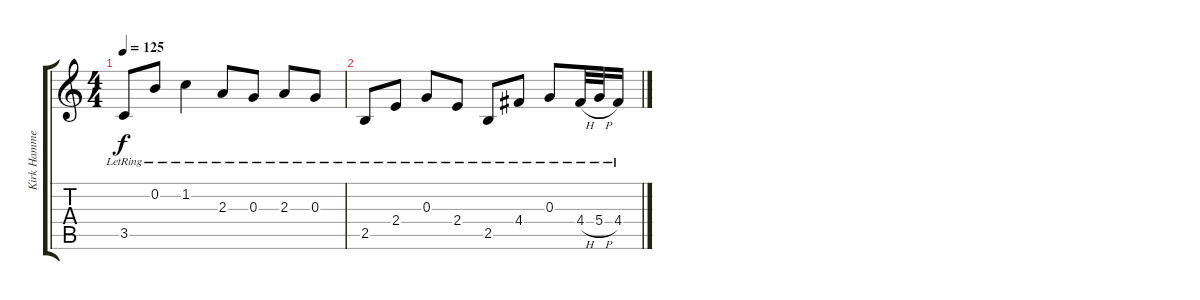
\track ("Kirk Hammet" "Kirk Hamme") {instrument acousticguitarsteel}
\staff {score tabs}
\tuning (E4 B3 G3 D3 A2 E2) {hide}
\ts (4 4)
\tempo 125
\clef g2
\ks c
3.5{lr}.8{dy f} 0.2{lr}.8 1.2{lr}.4 2.3{lr}.8 0.3{lr}.8 2.3{lr}.8 0.3{lr}.8 |
2.5{lr}.8 2.4{lr}.8 0.3{lr}.8 2.4{lr}.8 2.5{lr}.8 4.4{lr}.8 0.3{lr}.8 4.4{h lr}.32 5.4{h lr}.32 4.4{lr}.16
